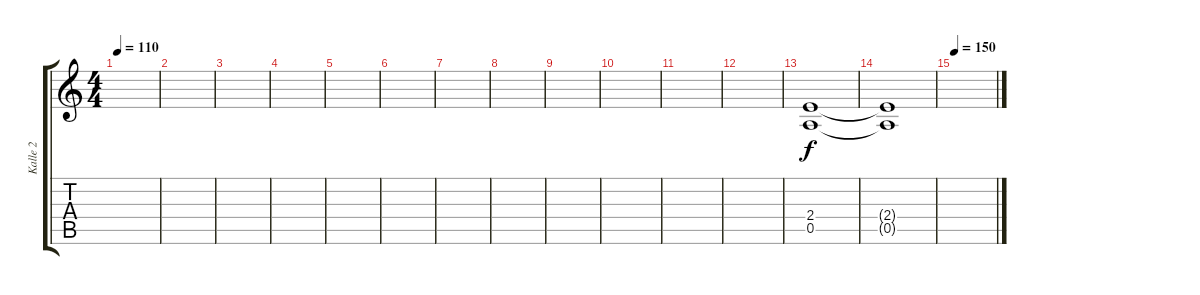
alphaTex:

\track ("Kalle 2" "Kalle 2") {instrument distortionguitar}
\staff {score tabs}
\tuning (E4 B3 G3 D3 A2 E2) {hide}
\ts (4 4)
\tempo 110
\clef g2
\ks c
|
|
|
|
|
|
|
|
|
|
|
|
(2.4 0.5).1 |
(2.4{t} 0.5{t}).1 |
\tempo 150
